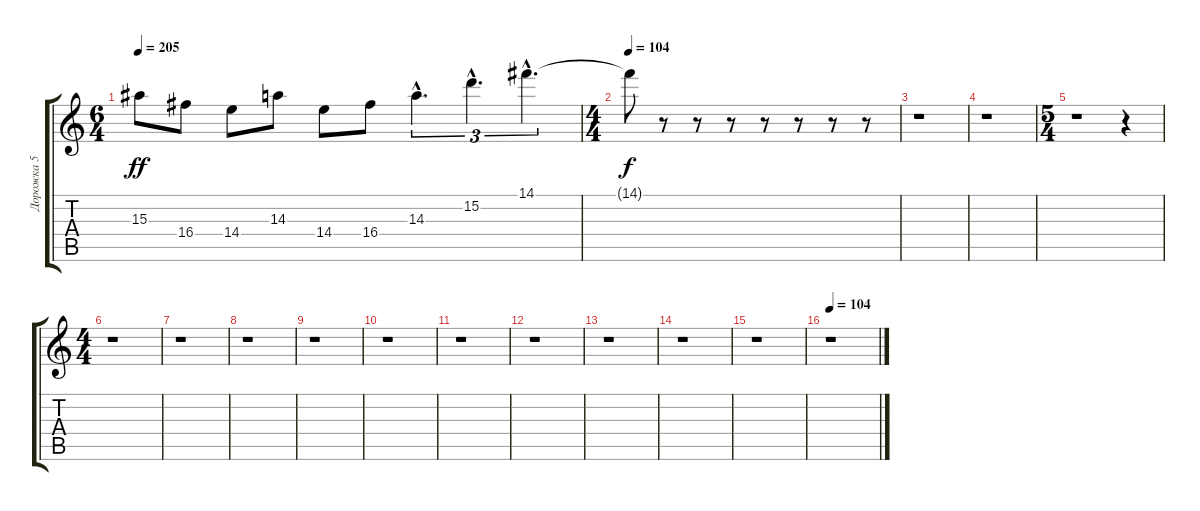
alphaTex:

\track ("Дорожка 5" "Дорожка 5") {instrument distortionguitar}
\staff {score tabs}
\tuning (E4 B3 G3 D3 A2 E2) {hide}
\ts (6 4)
\tempo 205
\clef g2
\ks c
15.3.8{dy ff} 16.4.8 14.4.8 14.3.8 14.4.8 16.4.8 14.3{hac}.4{d tu (3 2)} 15.2{hac}.4{d tu (3 2)} 14.1{hac}.4{d tu (3 2)} |
\ts (4 4)
\tempo 104
14.1{t}.8{dy f} r.8 r.8 r.8 r.8 r.8 r.8 r.8 |
r.1 |
r.1 |
\ts (5 4)
r.1 r.4 |
\ts (4 4)
r.1 |
r.1 |
r.1 |
r.1 |
r.1 |
r.1 |
r.1 |
r.1 |
r.1 |
r.1 |
\tempo 104
r.1
